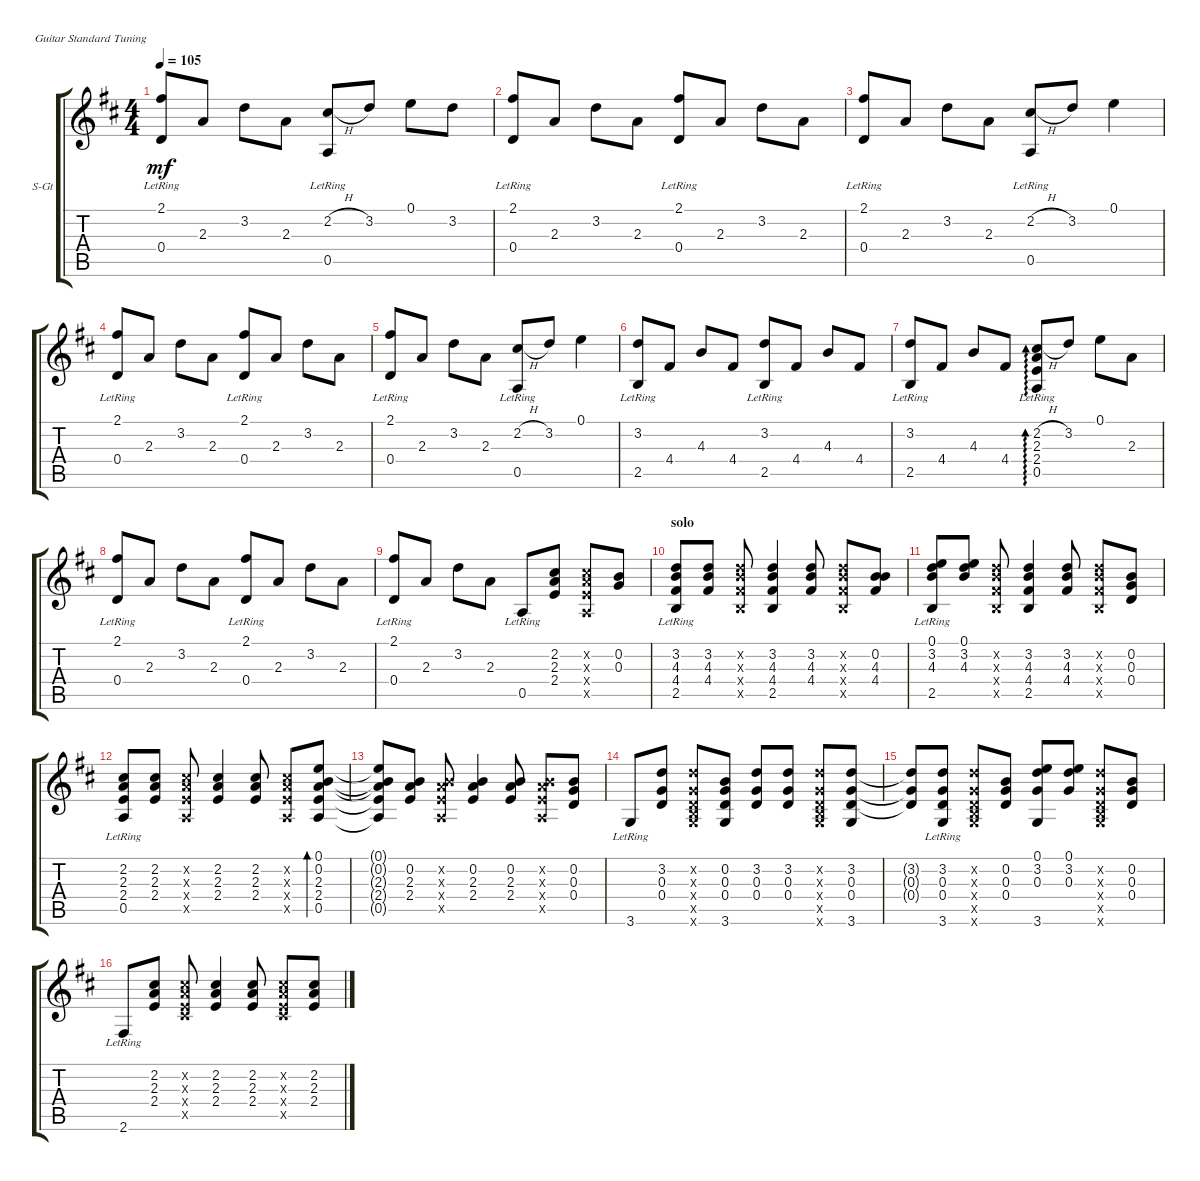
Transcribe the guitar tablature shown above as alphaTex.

\defaultSystemsLayout 4
\bracketExtendMode groupsimilarinstruments
\firstSystemTrackNameOrientation horizontal
\otherSystemsTrackNameOrientation horizontal
\track ("Steel Guitar" "S-Gt") {instrument acousticguitarsteel}
\staff {score tabs}
\tuning (E4 B3 G3 D3 A2 E2)
\ts (4 4)
\tempo 105
\clef g2
\ks d
(2.1 0.4{lr}).8{dy mf} 2.3.8 3.2.8 2.3.8 (2.2{h} 0.5{lr}).8 3.2.8 0.1.8 3.2.8 |
(2.1 0.4{lr}).8 2.3.8 3.2.8 2.3.8 (2.1 0.4{lr}).8 2.3.8 3.2.8 2.3.8 |
(2.1 0.4{lr}).8 2.3.8 3.2.8 2.3.8 (2.2{h} 0.5{lr}).8 3.2.8 0.1.4 |
(2.1 0.4{lr}).8 2.3.8 3.2.8 2.3.8 (2.1 0.4{lr}).8 2.3.8 3.2.8 2.3.8 |
(2.1 0.4{lr}).8 2.3.8 3.2.8 2.3.8 (2.2{h} 0.5{lr}).8 3.2.8 0.1.4 |
(3.2 2.5{lr}).8 4.4.8 4.3.8 4.4.8 (3.2 2.5{lr}).8 4.4.8 4.3.8 4.4.8 |
(3.2 2.5{lr}).8 4.4.8 4.3.8 4.4.8 (2.2{h} 0.5{lr} 2.4 2.3).8{ad 0} 3.2.8 0.1.8 2.3.8 |
(2.1 0.4{lr}).8 2.3.8 3.2.8 2.3.8 (2.1 0.4{lr}).8 2.3.8 3.2.8 2.3.8 |
(2.1 0.4{lr}).8 2.3.8 3.2.8 2.3.8 0.5{lr}.8 (2.4 2.3 2.2).8 (0.5{x} 2.4{x} 2.3{x} 2.2{x}).8 (0.3 0.2).8 |
\section ("" "solo")
(2.5{lr} 3.2 4.3 4.4).8 (3.2 4.3 4.4).8 (2.5{x} 3.2{x} 4.3{x} 4.4{x}).8 (2.5 3.2 4.3 4.4).4 (3.2 4.3 4.4).8 (2.5{x} 3.2{x} 4.3{x} 4.4{x}).8 (0.2 4.3 4.4).8 |
(2.5{lr} 3.2 4.3 0.1).8 (3.2 4.3 0.1).8 (2.5{x} 3.2{x} 4.3{x} 4.4{x}).8 (2.5 3.2 4.3 4.4).4 (3.2 4.3 4.4).8 (2.5{x} 3.2{x} 4.3{x} 4.4{x}).8 (0.2 0.3 0.4).8 |
(0.5{lr} 2.2 2.3 2.4).8 (2.4 2.3 2.2).8 (0.5{x} 2.4{x} 2.3{x} 2.2{x}).8 (2.3 2.2 2.4).4 (2.4 2.3 2.2).8 (0.5{x} 2.4{x} 2.3{x} 2.2{x}).8 (2.3 0.2 2.4 0.5 0.1).8{bd 30} |
(2.3{t} 0.2{t} 2.4{t} 0.5{t} 0.1{t}).8 (2.4 2.3 0.2).8 (0.5{x} 2.4{x} 2.3{x} 0.2{x}).8 (2.3 0.2 2.4).4 (2.4 2.3 0.2).8 (0.5{x} 2.4{x} 2.3{x} 0.2{x}).8 (0.2 0.3 0.4).8 |
3.6{lr}.8 (3.2 0.3 0.4).8 (2.5{x} 3.2{x} 0.3{x} 0.4{x} 3.6{x}).8 (0.2 0.3 0.4 3.6).8 (3.2 0.3 0.4).8 (3.2 0.3 0.4).8 (2.5{x} 3.2{x} 0.3{x} 0.4{x} 3.6{x}).8 (3.2 0.3 0.4 3.6).8 |
(3.2{t} 0.3{t} 0.4{t}).8 (0.3 3.6{lr} 3.2 0.4).8 (2.5{x} 3.2{x} 0.3{x} 0.4{x} 3.6{x}).8 (0.2 0.3 0.4).8 (3.2 0.3 0.1 3.6).8 (3.2 0.3 0.1).8 (2.5{x} 3.2{x} 0.3{x} 0.4{x} 3.6{x}).8 (0.2 0.3 0.4).8 |
2.6{lr}.8 (2.4 2.3 2.2).8 (4.5{x} 2.4{x} 2.3{x} 2.2{x}).8 (2.3 2.2 2.4).4 (2.4 2.3 2.2).8 (4.5{x} 2.4{x} 2.3{x} 2.2{x}).8 (2.4 2.3 2.2).8
